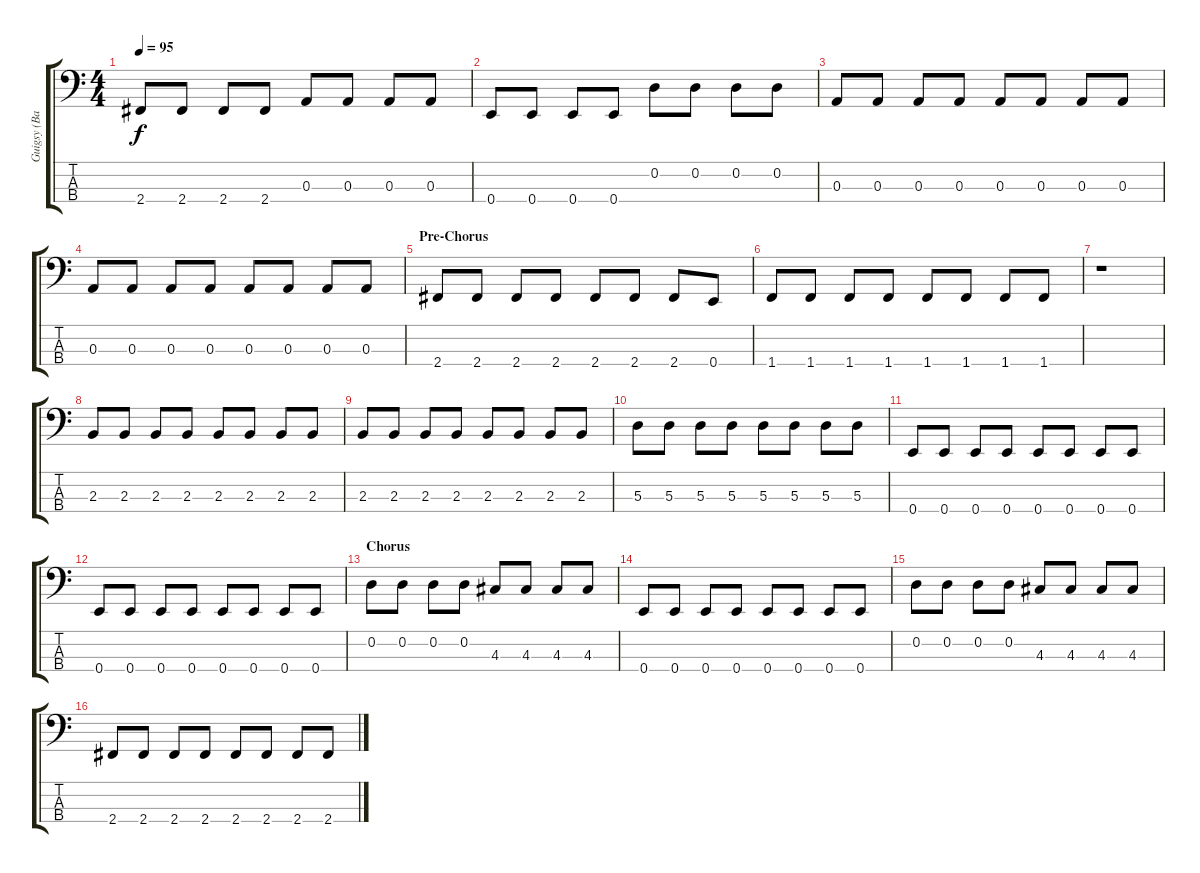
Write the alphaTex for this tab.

\track ("Guigsy (Bass)" "Guigsy (Ba") {instrument electricbasspick}
\staff {score tabs}
\tuning (G2 D2 A1 E1) {hide}
\ts (4 4)
\tempo 95
\clef f4
\ks c
2.4.8{dy f} 2.4.8 2.4.8 2.4.8 0.3.8 0.3.8 0.3.8 0.3.8 |
0.4.8 0.4.8 0.4.8 0.4.8 0.2.8 0.2.8 0.2.8 0.2.8 |
0.3.8 0.3.8 0.3.8 0.3.8 0.3.8 0.3.8 0.3.8 0.3.8 |
0.3.8 0.3.8 0.3.8 0.3.8 0.3.8 0.3.8 0.3.8 0.3.8 |
\section ("" "Pre-Chorus")
2.4.8 2.4.8 2.4.8 2.4.8 2.4.8 2.4.8 2.4.8 0.4.8 |
1.4.8 1.4.8 1.4.8 1.4.8 1.4.8 1.4.8 1.4.8 1.4.8 |
r.1 |
2.3.8 2.3.8 2.3.8 2.3.8 2.3.8 2.3.8 2.3.8 2.3.8 |
2.3.8 2.3.8 2.3.8 2.3.8 2.3.8 2.3.8 2.3.8 2.3.8 |
5.3.8 5.3.8 5.3.8 5.3.8 5.3.8 5.3.8 5.3.8 5.3.8 |
0.4.8 0.4.8 0.4.8 0.4.8 0.4.8 0.4.8 0.4.8 0.4.8 |
0.4.8 0.4.8 0.4.8 0.4.8 0.4.8 0.4.8 0.4.8 0.4.8 |
\section ("" "Chorus")
0.2.8 0.2.8 0.2.8 0.2.8 4.3.8 4.3.8 4.3.8 4.3.8 |
0.4.8 0.4.8 0.4.8 0.4.8 0.4.8 0.4.8 0.4.8 0.4.8 |
0.2.8 0.2.8 0.2.8 0.2.8 4.3.8 4.3.8 4.3.8 4.3.8 |
2.4.8 2.4.8 2.4.8 2.4.8 2.4.8 2.4.8 2.4.8 2.4.8
